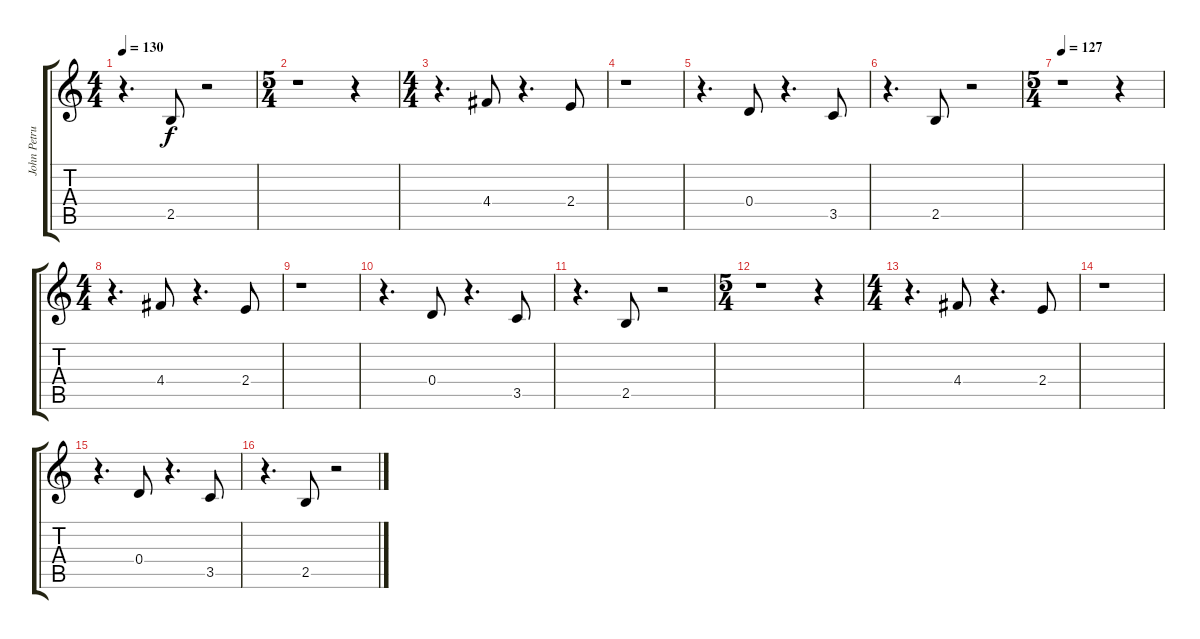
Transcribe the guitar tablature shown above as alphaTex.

\track ("John Petrucci (muted)" "John Petru") {instrument electricguitarmuted}
\staff {score tabs}
\tuning (E4 B3 G3 D3 A2 E2) {hide}
\ts (4 4)
\tempo 130
\clef g2
\ks c
r.4{d dy f} 2.5.8 r.2 |
\ts (5 4)
r.1 r.4 |
\ts (4 4)
r.4{d} 4.4.8 r.4{d} 2.4.8 |
r.1 |
r.4{d} 0.4.8 r.4{d} 3.5.8 |
r.4{d} 2.5.8 r.2 |
\ts (5 4)
\tempo 127
r.1 r.4 |
\ts (4 4)
r.4{d} 4.4.8 r.4{d} 2.4.8 |
r.1 |
r.4{d} 0.4.8{volume 15} r.4{d} 3.5.8{volume 14} |
r.4{d} 2.5.8{volume 13} r.2 |
\ts (5 4)
r.1 r.4 |
\ts (4 4)
r.4{d} 4.4.8{volume 9} r.4{d} 2.4.8{volume 8} |
r.1 |
r.4{d} 0.4.8{volume 5} r.4{d} 3.5.8{volume 4} |
r.4{d} 2.5.8{volume 3} r.2
